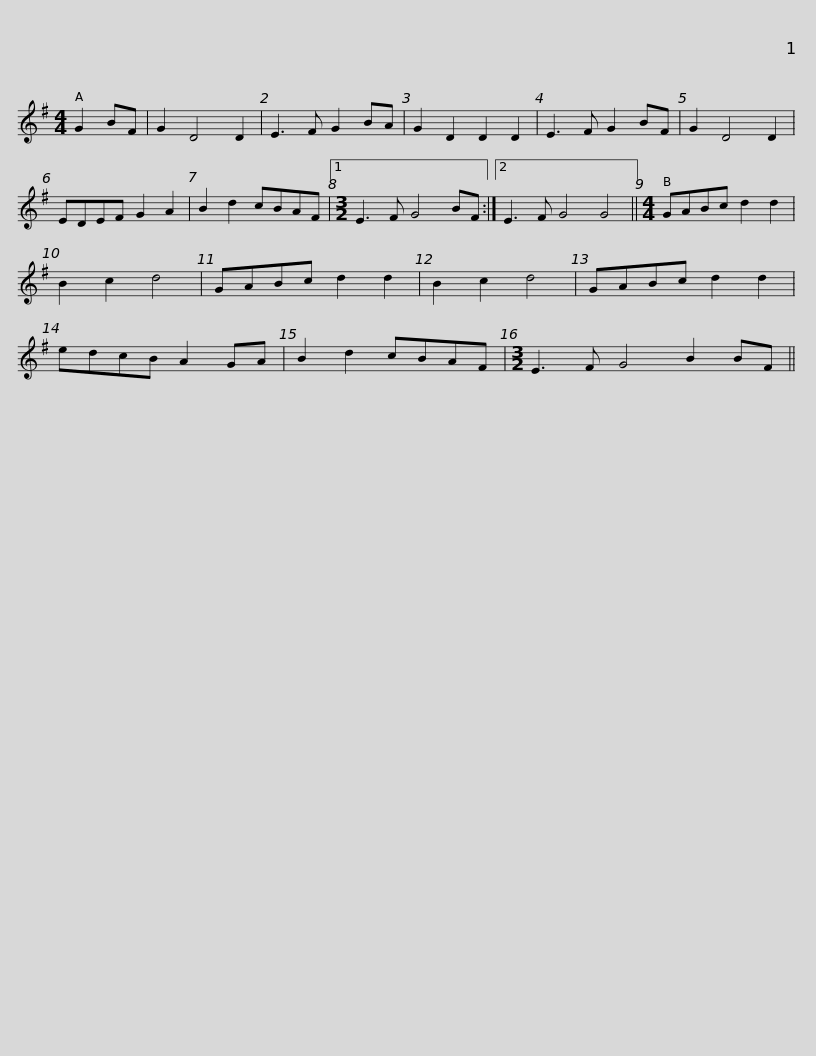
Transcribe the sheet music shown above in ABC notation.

X:1
L:1/8
M:4/4
I:linebreak $
K:G
V:1 treble
V:1
 G2 BF | G2 D4 D2 | E3 F G2 BA | G2 D2 D2 D2 | E3 F G2 BF | %5
 G2 D4 D2 | EDEF G2 A2 | B2 d2 cBAF |1$[M:3/2] E3 F G4 BF :|2 E3 F G4 G4 || %10
[M:4/4] GABc d2 d2 | B2 c2 d4 | GABc d2 d2 | B2 c2 d4 | GABc d2 d2 |$ %15
 edcB A2 GA | B2 d2 cBAF |[M:3/2] E3 F G4 B2 BF || %18
